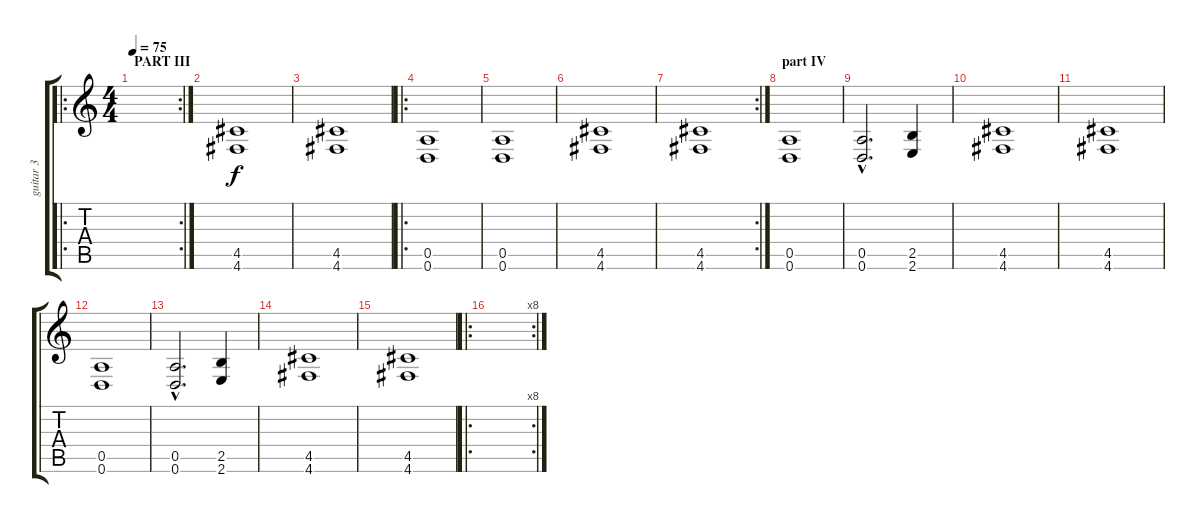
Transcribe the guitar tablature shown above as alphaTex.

\track ("guitar 3" "guitar 3") {instrument distortionguitar}
\staff {score tabs}
\tuning (E4 B3 G3 D3 A2 D2) {hide}
\ro
\rc 2
\ts (4 4)
\section ("" "PART III")
\tempo 75
\clef g2
\ks c
|
(4.5 4.6).1 |
(4.5 4.6).1 |
\ro
(0.5 0.6).1 |
(0.5 0.6).1 |
(4.5 4.6).1 |
\rc 2
(4.5 4.6).1 |
\section ("" "part IV")
(0.5 0.6).1 |
(0.5{hac} 0.6{hac}).2{d} (2.5 2.6).4 |
(4.5 4.6).1 |
(4.5 4.6).1 |
(0.5 0.6).1 |
(0.5{hac} 0.6{hac}).2{d} (2.5 2.6).4 |
(4.5 4.6).1 |
(4.5 4.6).1 |
\ro
\rc 8
